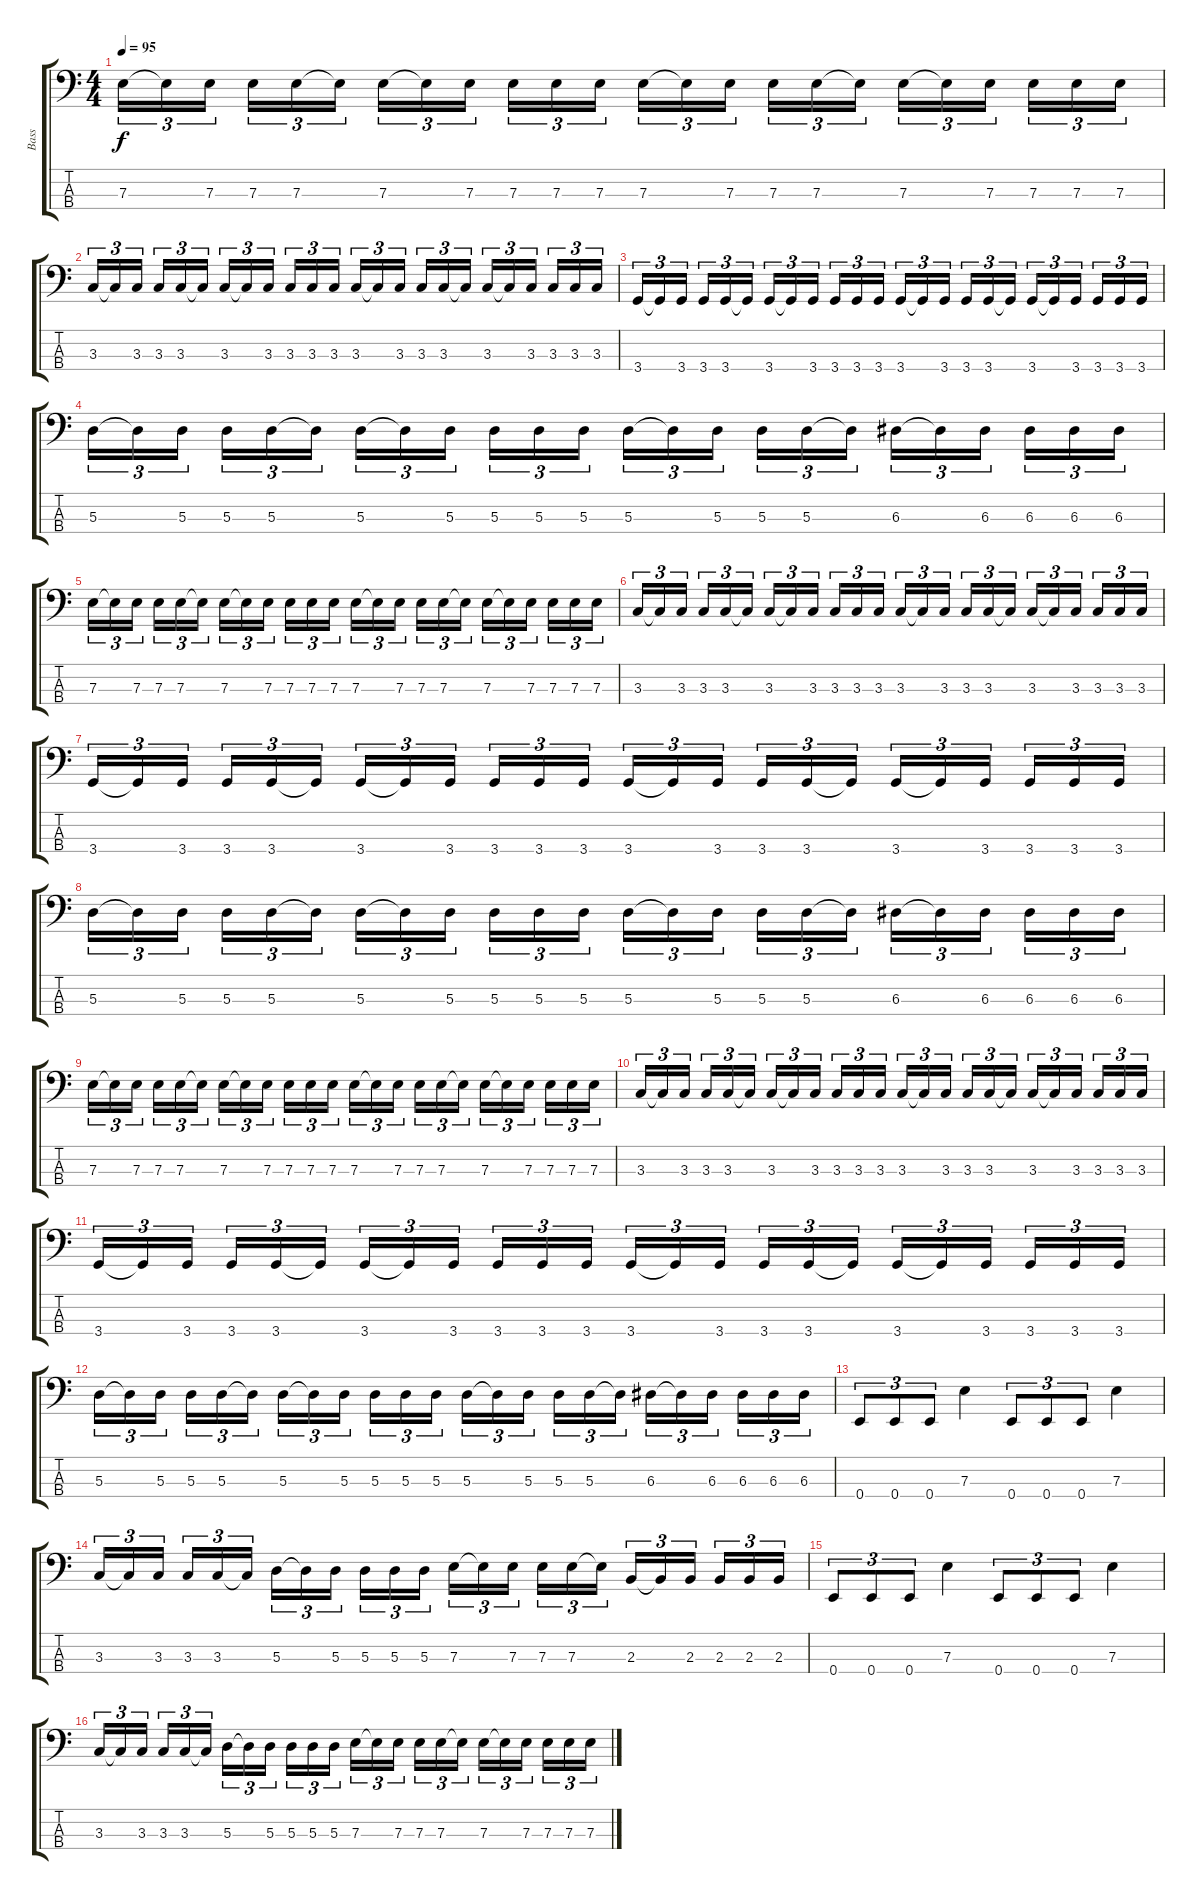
\track ("Bass" "Bass") {instrument slapbass2}
\staff {score tabs}
\tuning (G2 D2 A1 E1) {hide}
\ts (4 4)
\tempo 95
\clef f4
\ks c
7.3.16{tu (3 2) dy f} 7.3{t}.16{tu (3 2)} 7.3.16{tu (3 2)} 7.3.16{tu (3 2)} 7.3.16{tu (3 2)} 7.3{t}.16{tu (3 2)} 7.3.16{tu (3 2)} 7.3{t}.16{tu (3 2)} 7.3.16{tu (3 2)} 7.3.16{tu (3 2)} 7.3.16{tu (3 2)} 7.3.16{tu (3 2)} 7.3.16{tu (3 2)} 7.3{t}.16{tu (3 2)} 7.3.16{tu (3 2)} 7.3.16{tu (3 2)} 7.3.16{tu (3 2)} 7.3{t}.16{tu (3 2)} 7.3.16{tu (3 2)} 7.3{t}.16{tu (3 2)} 7.3.16{tu (3 2)} 7.3.16{tu (3 2)} 7.3.16{tu (3 2)} 7.3.16{tu (3 2)} |
3.3.16{tu (3 2)} 3.3{t}.16{tu (3 2)} 3.3.16{tu (3 2)} 3.3.16{tu (3 2)} 3.3.16{tu (3 2)} 3.3{t}.16{tu (3 2)} 3.3.16{tu (3 2)} 3.3{t}.16{tu (3 2)} 3.3.16{tu (3 2)} 3.3.16{tu (3 2)} 3.3.16{tu (3 2)} 3.3.16{tu (3 2)} 3.3.16{tu (3 2)} 3.3{t}.16{tu (3 2)} 3.3.16{tu (3 2)} 3.3.16{tu (3 2)} 3.3.16{tu (3 2)} 3.3{t}.16{tu (3 2)} 3.3.16{tu (3 2)} 3.3{t}.16{tu (3 2)} 3.3.16{tu (3 2)} 3.3.16{tu (3 2)} 3.3.16{tu (3 2)} 3.3.16{tu (3 2)} |
3.4.16{tu (3 2)} 3.4{t}.16{tu (3 2)} 3.4.16{tu (3 2)} 3.4.16{tu (3 2)} 3.4.16{tu (3 2)} 3.4{t}.16{tu (3 2)} 3.4.16{tu (3 2)} 3.4{t}.16{tu (3 2)} 3.4.16{tu (3 2)} 3.4.16{tu (3 2)} 3.4.16{tu (3 2)} 3.4.16{tu (3 2)} 3.4.16{tu (3 2)} 3.4{t}.16{tu (3 2)} 3.4.16{tu (3 2)} 3.4.16{tu (3 2)} 3.4.16{tu (3 2)} 3.4{t}.16{tu (3 2)} 3.4.16{tu (3 2)} 3.4{t}.16{tu (3 2)} 3.4.16{tu (3 2)} 3.4.16{tu (3 2)} 3.4.16{tu (3 2)} 3.4.16{tu (3 2)} |
5.3.16{tu (3 2)} 5.3{t}.16{tu (3 2)} 5.3.16{tu (3 2)} 5.3.16{tu (3 2)} 5.3.16{tu (3 2)} 5.3{t}.16{tu (3 2)} 5.3.16{tu (3 2)} 5.3{t}.16{tu (3 2)} 5.3.16{tu (3 2)} 5.3.16{tu (3 2)} 5.3.16{tu (3 2)} 5.3.16{tu (3 2)} 5.3.16{tu (3 2)} 5.3{t}.16{tu (3 2)} 5.3.16{tu (3 2)} 5.3.16{tu (3 2)} 5.3.16{tu (3 2)} 5.3{t}.16{tu (3 2)} 6.3.16{tu (3 2)} 6.3{t}.16{tu (3 2)} 6.3.16{tu (3 2)} 6.3.16{tu (3 2)} 6.3.16{tu (3 2)} 6.3.16{tu (3 2)} |
7.3.16{tu (3 2)} 7.3{t}.16{tu (3 2)} 7.3.16{tu (3 2)} 7.3.16{tu (3 2)} 7.3.16{tu (3 2)} 7.3{t}.16{tu (3 2)} 7.3.16{tu (3 2)} 7.3{t}.16{tu (3 2)} 7.3.16{tu (3 2)} 7.3.16{tu (3 2)} 7.3.16{tu (3 2)} 7.3.16{tu (3 2)} 7.3.16{tu (3 2)} 7.3{t}.16{tu (3 2)} 7.3.16{tu (3 2)} 7.3.16{tu (3 2)} 7.3.16{tu (3 2)} 7.3{t}.16{tu (3 2)} 7.3.16{tu (3 2)} 7.3{t}.16{tu (3 2)} 7.3.16{tu (3 2)} 7.3.16{tu (3 2)} 7.3.16{tu (3 2)} 7.3.16{tu (3 2)} |
3.3.16{tu (3 2)} 3.3{t}.16{tu (3 2)} 3.3.16{tu (3 2)} 3.3.16{tu (3 2)} 3.3.16{tu (3 2)} 3.3{t}.16{tu (3 2)} 3.3.16{tu (3 2)} 3.3{t}.16{tu (3 2)} 3.3.16{tu (3 2)} 3.3.16{tu (3 2)} 3.3.16{tu (3 2)} 3.3.16{tu (3 2)} 3.3.16{tu (3 2)} 3.3{t}.16{tu (3 2)} 3.3.16{tu (3 2)} 3.3.16{tu (3 2)} 3.3.16{tu (3 2)} 3.3{t}.16{tu (3 2)} 3.3.16{tu (3 2)} 3.3{t}.16{tu (3 2)} 3.3.16{tu (3 2)} 3.3.16{tu (3 2)} 3.3.16{tu (3 2)} 3.3.16{tu (3 2)} |
3.4.16{tu (3 2)} 3.4{t}.16{tu (3 2)} 3.4.16{tu (3 2)} 3.4.16{tu (3 2)} 3.4.16{tu (3 2)} 3.4{t}.16{tu (3 2)} 3.4.16{tu (3 2)} 3.4{t}.16{tu (3 2)} 3.4.16{tu (3 2)} 3.4.16{tu (3 2)} 3.4.16{tu (3 2)} 3.4.16{tu (3 2)} 3.4.16{tu (3 2)} 3.4{t}.16{tu (3 2)} 3.4.16{tu (3 2)} 3.4.16{tu (3 2)} 3.4.16{tu (3 2)} 3.4{t}.16{tu (3 2)} 3.4.16{tu (3 2)} 3.4{t}.16{tu (3 2)} 3.4.16{tu (3 2)} 3.4.16{tu (3 2)} 3.4.16{tu (3 2)} 3.4.16{tu (3 2)} |
5.3.16{tu (3 2)} 5.3{t}.16{tu (3 2)} 5.3.16{tu (3 2)} 5.3.16{tu (3 2)} 5.3.16{tu (3 2)} 5.3{t}.16{tu (3 2)} 5.3.16{tu (3 2)} 5.3{t}.16{tu (3 2)} 5.3.16{tu (3 2)} 5.3.16{tu (3 2)} 5.3.16{tu (3 2)} 5.3.16{tu (3 2)} 5.3.16{tu (3 2)} 5.3{t}.16{tu (3 2)} 5.3.16{tu (3 2)} 5.3.16{tu (3 2)} 5.3.16{tu (3 2)} 5.3{t}.16{tu (3 2)} 6.3.16{tu (3 2)} 6.3{t}.16{tu (3 2)} 6.3.16{tu (3 2)} 6.3.16{tu (3 2)} 6.3.16{tu (3 2)} 6.3.16{tu (3 2)} |
7.3.16{tu (3 2)} 7.3{t}.16{tu (3 2)} 7.3.16{tu (3 2)} 7.3.16{tu (3 2)} 7.3.16{tu (3 2)} 7.3{t}.16{tu (3 2)} 7.3.16{tu (3 2)} 7.3{t}.16{tu (3 2)} 7.3.16{tu (3 2)} 7.3.16{tu (3 2)} 7.3.16{tu (3 2)} 7.3.16{tu (3 2)} 7.3.16{tu (3 2)} 7.3{t}.16{tu (3 2)} 7.3.16{tu (3 2)} 7.3.16{tu (3 2)} 7.3.16{tu (3 2)} 7.3{t}.16{tu (3 2)} 7.3.16{tu (3 2)} 7.3{t}.16{tu (3 2)} 7.3.16{tu (3 2)} 7.3.16{tu (3 2)} 7.3.16{tu (3 2)} 7.3.16{tu (3 2)} |
3.3.16{tu (3 2)} 3.3{t}.16{tu (3 2)} 3.3.16{tu (3 2)} 3.3.16{tu (3 2)} 3.3.16{tu (3 2)} 3.3{t}.16{tu (3 2)} 3.3.16{tu (3 2)} 3.3{t}.16{tu (3 2)} 3.3.16{tu (3 2)} 3.3.16{tu (3 2)} 3.3.16{tu (3 2)} 3.3.16{tu (3 2)} 3.3.16{tu (3 2)} 3.3{t}.16{tu (3 2)} 3.3.16{tu (3 2)} 3.3.16{tu (3 2)} 3.3.16{tu (3 2)} 3.3{t}.16{tu (3 2)} 3.3.16{tu (3 2)} 3.3{t}.16{tu (3 2)} 3.3.16{tu (3 2)} 3.3.16{tu (3 2)} 3.3.16{tu (3 2)} 3.3.16{tu (3 2)} |
3.4.16{tu (3 2)} 3.4{t}.16{tu (3 2)} 3.4.16{tu (3 2)} 3.4.16{tu (3 2)} 3.4.16{tu (3 2)} 3.4{t}.16{tu (3 2)} 3.4.16{tu (3 2)} 3.4{t}.16{tu (3 2)} 3.4.16{tu (3 2)} 3.4.16{tu (3 2)} 3.4.16{tu (3 2)} 3.4.16{tu (3 2)} 3.4.16{tu (3 2)} 3.4{t}.16{tu (3 2)} 3.4.16{tu (3 2)} 3.4.16{tu (3 2)} 3.4.16{tu (3 2)} 3.4{t}.16{tu (3 2)} 3.4.16{tu (3 2)} 3.4{t}.16{tu (3 2)} 3.4.16{tu (3 2)} 3.4.16{tu (3 2)} 3.4.16{tu (3 2)} 3.4.16{tu (3 2)} |
5.3.16{tu (3 2)} 5.3{t}.16{tu (3 2)} 5.3.16{tu (3 2)} 5.3.16{tu (3 2)} 5.3.16{tu (3 2)} 5.3{t}.16{tu (3 2)} 5.3.16{tu (3 2)} 5.3{t}.16{tu (3 2)} 5.3.16{tu (3 2)} 5.3.16{tu (3 2)} 5.3.16{tu (3 2)} 5.3.16{tu (3 2)} 5.3.16{tu (3 2)} 5.3{t}.16{tu (3 2)} 5.3.16{tu (3 2)} 5.3.16{tu (3 2)} 5.3.16{tu (3 2)} 5.3{t}.16{tu (3 2)} 6.3.16{tu (3 2)} 6.3{t}.16{tu (3 2)} 6.3.16{tu (3 2)} 6.3.16{tu (3 2)} 6.3.16{tu (3 2)} 6.3.16{tu (3 2)} |
0.4.8{tu (3 2)} 0.4.8{tu (3 2)} 0.4.8{tu (3 2)} 7.3.4 0.4.8{tu (3 2)} 0.4.8{tu (3 2)} 0.4.8{tu (3 2)} 7.3.4 |
3.3.16{tu (3 2)} 3.3{t}.16{tu (3 2)} 3.3.16{tu (3 2)} 3.3.16{tu (3 2)} 3.3.16{tu (3 2)} 3.3{t}.16{tu (3 2)} 5.3.16{tu (3 2)} 5.3{t}.16{tu (3 2)} 5.3.16{tu (3 2)} 5.3.16{tu (3 2)} 5.3.16{tu (3 2)} 5.3.16{tu (3 2)} 7.3.16{tu (3 2)} 7.3{t}.16{tu (3 2)} 7.3.16{tu (3 2)} 7.3.16{tu (3 2)} 7.3.16{tu (3 2)} 7.3{t}.16{tu (3 2)} 2.3.16{tu (3 2)} 2.3{t}.16{tu (3 2)} 2.3.16{tu (3 2)} 2.3.16{tu (3 2)} 2.3.16{tu (3 2)} 2.3.16{tu (3 2)} |
0.4.8{tu (3 2)} 0.4.8{tu (3 2)} 0.4.8{tu (3 2)} 7.3.4 0.4.8{tu (3 2)} 0.4.8{tu (3 2)} 0.4.8{tu (3 2)} 7.3.4 |
3.3.16{tu (3 2)} 3.3{t}.16{tu (3 2)} 3.3.16{tu (3 2)} 3.3.16{tu (3 2)} 3.3.16{tu (3 2)} 3.3{t}.16{tu (3 2)} 5.3.16{tu (3 2)} 5.3{t}.16{tu (3 2)} 5.3.16{tu (3 2)} 5.3.16{tu (3 2)} 5.3.16{tu (3 2)} 5.3.16{tu (3 2)} 7.3.16{tu (3 2)} 7.3{t}.16{tu (3 2)} 7.3.16{tu (3 2)} 7.3.16{tu (3 2)} 7.3.16{tu (3 2)} 7.3{t}.16{tu (3 2)} 7.3.16{tu (3 2)} 7.3{t}.16{tu (3 2)} 7.3.16{tu (3 2)} 7.3.16{tu (3 2)} 7.3.16{tu (3 2)} 7.3.16{tu (3 2)}
